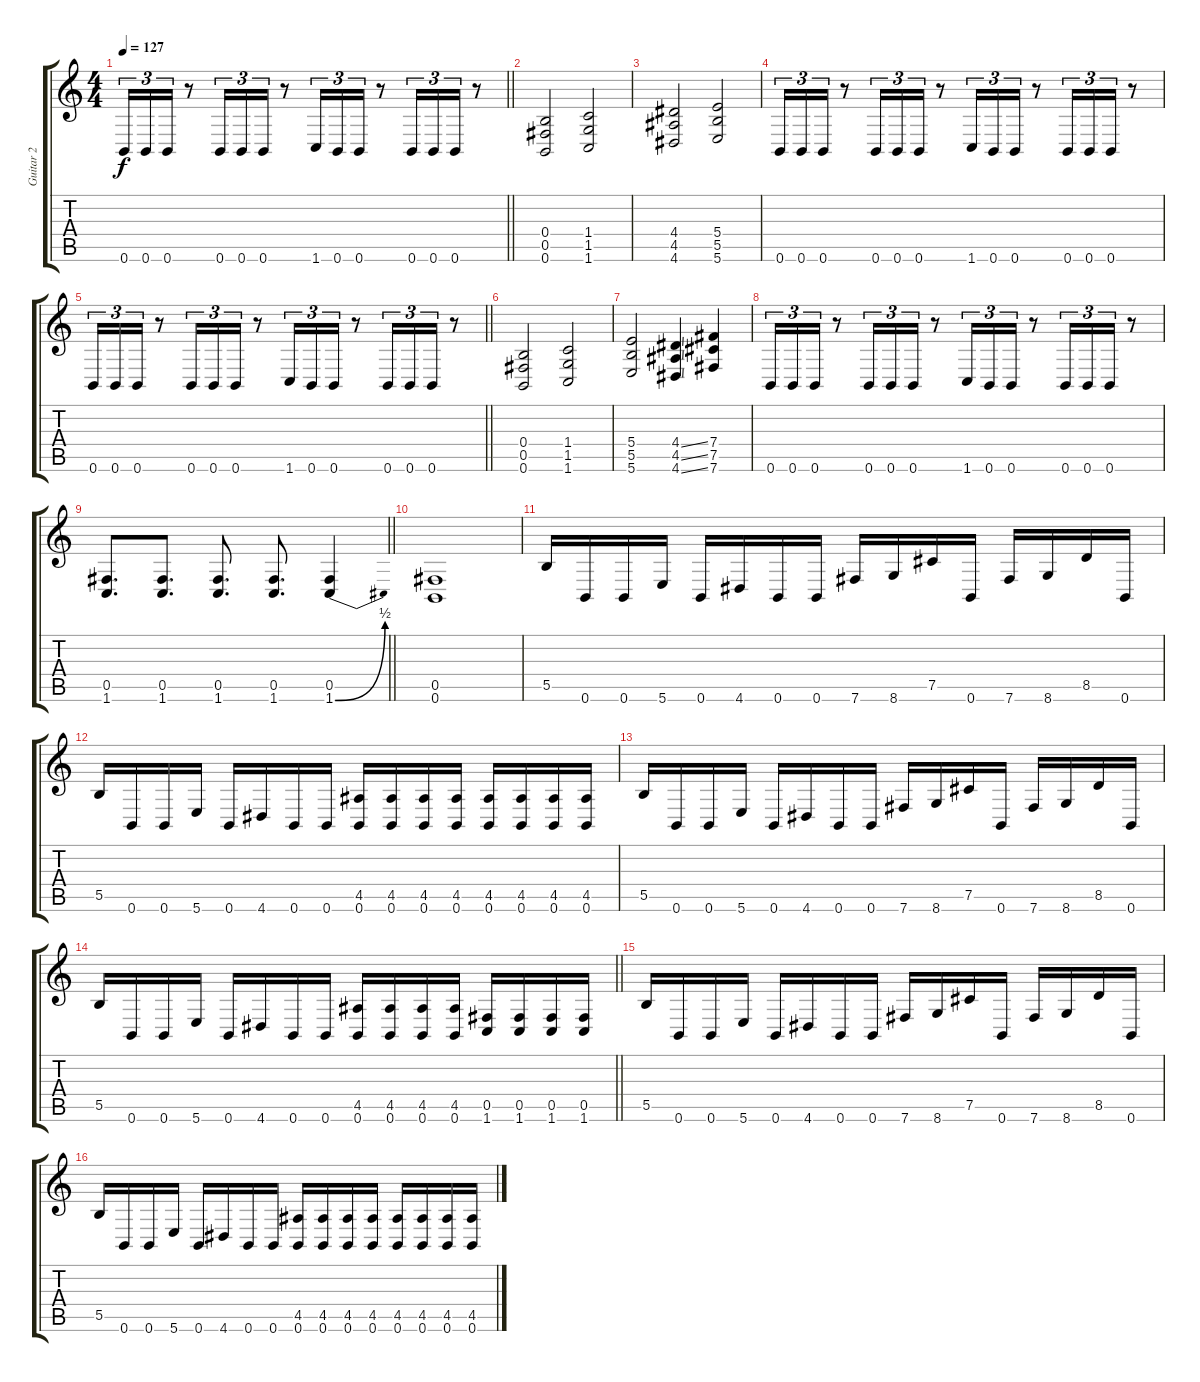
\track ("Guitar 2" "Guitar 2") {instrument distortionguitar}
\staff {score tabs}
\tuning (Db4 Ab3 E3 B2 Gb2 B1) {hide}
\ts (4 4)
\tempo 127
\clef g2
\barLineRight lightlight
\ks c
0.6.16{tu (3 2) dy f} 0.6.16{tu (3 2)} 0.6.16{tu (3 2)} r.8 0.6.16{tu (3 2)} 0.6.16{tu (3 2)} 0.6.16{tu (3 2)} r.8 1.6.16{tu (3 2)} 0.6.16{tu (3 2)} 0.6.16{tu (3 2)} r.8 0.6.16{tu (3 2)} 0.6.16{tu (3 2)} 0.6.16{tu (3 2)} r.8 |
(0.4 0.5 0.6).2 (1.4 1.5 1.6).2 |
(4.4 4.5 4.6).2 (5.4 5.5 5.6).2 |
0.6.16{tu (3 2)} 0.6.16{tu (3 2)} 0.6.16{tu (3 2)} r.8 0.6.16{tu (3 2)} 0.6.16{tu (3 2)} 0.6.16{tu (3 2)} r.8 1.6.16{tu (3 2)} 0.6.16{tu (3 2)} 0.6.16{tu (3 2)} r.8 0.6.16{tu (3 2)} 0.6.16{tu (3 2)} 0.6.16{tu (3 2)} r.8 |
\barLineRight lightlight
0.6.16{tu (3 2)} 0.6.16{tu (3 2)} 0.6.16{tu (3 2)} r.8 0.6.16{tu (3 2)} 0.6.16{tu (3 2)} 0.6.16{tu (3 2)} r.8 1.6.16{tu (3 2)} 0.6.16{tu (3 2)} 0.6.16{tu (3 2)} r.8 0.6.16{tu (3 2)} 0.6.16{tu (3 2)} 0.6.16{tu (3 2)} r.8 |
(0.4 0.5 0.6).2 (1.4 1.5 1.6).2 |
(5.4 5.5 5.6).2 (4.4{ss} 4.5{ss} 4.6{ss}).4 (7.4 7.5 7.6).4 |
0.6.16{tu (3 2)} 0.6.16{tu (3 2)} 0.6.16{tu (3 2)} r.8 0.6.16{tu (3 2)} 0.6.16{tu (3 2)} 0.6.16{tu (3 2)} r.8 1.6.16{tu (3 2)} 0.6.16{tu (3 2)} 0.6.16{tu (3 2)} r.8 0.6.16{tu (3 2)} 0.6.16{tu (3 2)} 0.6.16{tu (3 2)} r.8 |
\barLineRight lightlight
(0.5 1.6).8{d} (0.5 1.6).8{d} (0.5 1.6).8{d} (0.5 1.6).8{d} (0.5 1.6{be (bend 0 0 60 2)}).4 |
\section ("" "")
(0.5 0.6).1 |
5.5.16 0.6.16 0.6.16 5.6.16 0.6.16 4.6.16 0.6.16 0.6.16 7.6.16 8.6.16 7.5.16 0.6.16 7.6.16 8.6.16 8.5.16 0.6.16 |
5.5.16 0.6.16 0.6.16 5.6.16 0.6.16 4.6.16 0.6.16 0.6.16 (4.5 0.6).16 (4.5 0.6).16 (4.5 0.6).16 (4.5 0.6).16 (4.5 0.6).16 (4.5 0.6).16 (4.5 0.6).16 (4.5 0.6).16 |
5.5.16 0.6.16 0.6.16 5.6.16 0.6.16 4.6.16 0.6.16 0.6.16 7.6.16 8.6.16 7.5.16 0.6.16 7.6.16 8.6.16 8.5.16 0.6.16 |
\barLineRight lightlight
5.5.16 0.6.16 0.6.16 5.6.16 0.6.16 4.6.16 0.6.16 0.6.16 (4.5 0.6).16 (4.5 0.6).16 (4.5 0.6).16 (4.5 0.6).16 (0.5 1.6).16 (0.5 1.6).16 (0.5 1.6).16 (0.5 1.6).16 |
5.5.16 0.6.16 0.6.16 5.6.16 0.6.16 4.6.16 0.6.16 0.6.16 7.6.16 8.6.16 7.5.16 0.6.16 7.6.16 8.6.16 8.5.16 0.6.16 |
5.5.16 0.6.16 0.6.16 5.6.16 0.6.16 4.6.16 0.6.16 0.6.16 (4.5 0.6).16 (4.5 0.6).16 (4.5 0.6).16 (4.5 0.6).16 (4.5 0.6).16 (4.5 0.6).16 (4.5 0.6).16 (4.5 0.6).16
